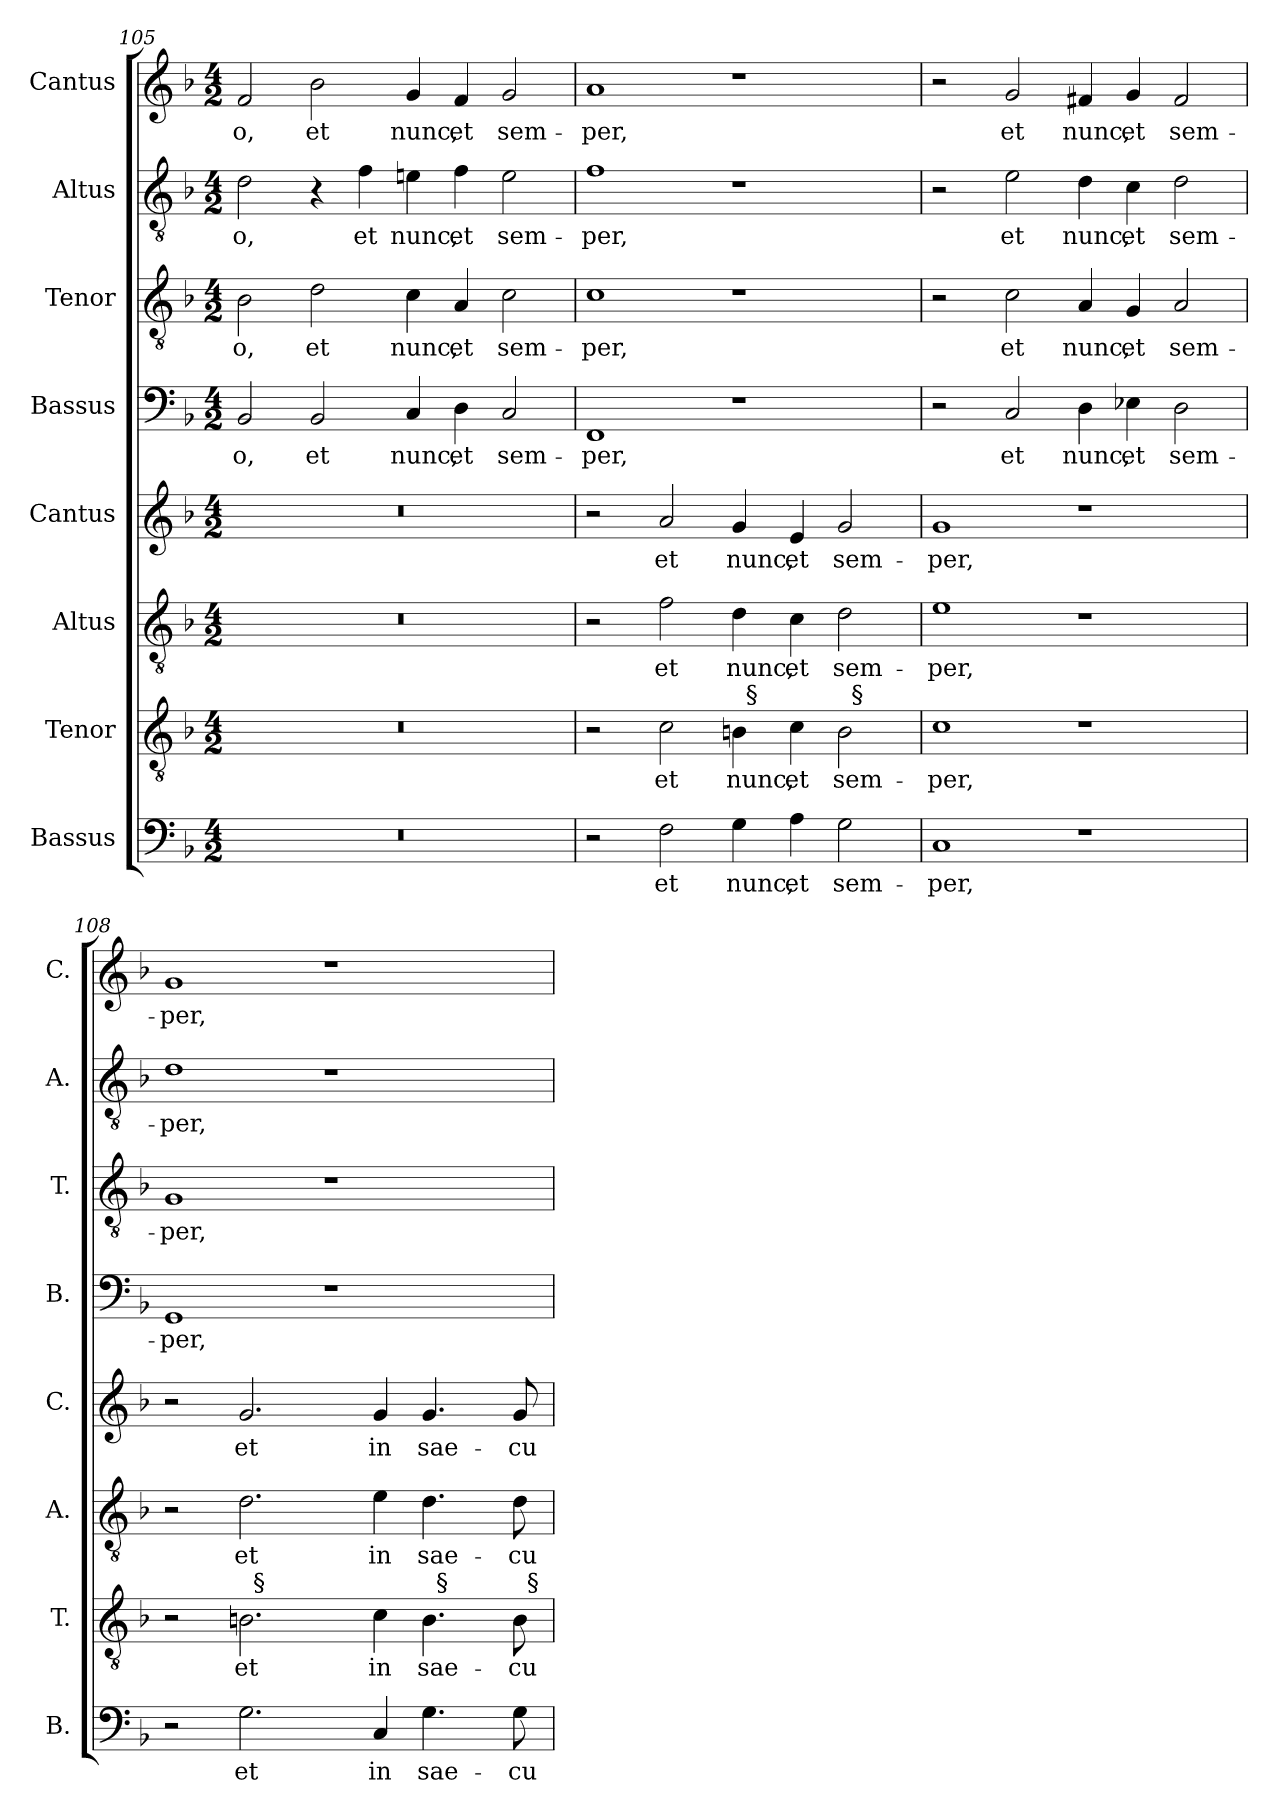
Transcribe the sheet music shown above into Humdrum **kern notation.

**kern	**text	**kern	**text	**kern	**text	**kern	**text	**kern	**text	**kern	**text	**kern	**text	**kern	**text
*part8	*part8	*part7	*part7	*part6	*part6	*part5	*part5	*part4	*part4	*part3	*part3	*part2	*part2	*part1	*part1
*staff8	*staff8	*staff7	*staff7	*staff6	*staff6	*staff5	*staff5	*staff4	*staff4	*staff3	*staff3	*staff2	*staff2	*staff1	*staff1
*I"Bassus	*	*I"Tenor	*	*I"Altus	*	*I"Cantus	*	*I"Bassus	*	*I"Tenor	*	*I"Altus	*	*I"Cantus	*
*I'B.	*	*I'T.	*	*I'A.	*	*I'C.	*	*I'B.	*	*I'T.	*	*I'A.	*	*I'C.	*
*clefF4	*	*clefGv2	*	*clefGv2	*	*clefG2	*	*clefF4	*	*clefGv2	*	*clefGv2	*	*clefG2	*
*	*	*ITrd7c12	*	*ITrd7c12	*	*	*	*	*	*ITrd7c12	*	*ITrd7c12	*	*	*
*k[b-]	*	*k[b-]	*	*k[b-]	*	*k[b-]	*	*k[b-]	*	*k[b-]	*	*k[b-]	*	*k[b-]	*
*F:	*	*F:	*	*F:	*	*F:	*	*F:	*	*F:	*	*F:	*	*F:	*
*M4/2	*	*M4/2	*	*M4/2	*	*M4/2	*	*M4/2	*	*M4/2	*	*M4/2	*	*M4/2	*
=105	=105	=105	=105	=105	=105	=105	=105	=105	=105	=105	=105	=105	=105	=105	=105
!LO:N:vis=1	!	!LO:N:vis=1	!	!LO:N:vis=1	!	!LO:N:vis=1	!	!	!LO:LY:b	!	!LO:LY:b	!	!LO:LY:b	!	!LO:LY:b
0r	.	0r	.	0r	.	0r	.	2BB-/	-o,	2BB-\	-o,	2D\	-o,	2f/	-o,
!	!	!	!	!	!	!	!	!	!LO:LY:b	!	!LO:LY:b	!	!	!	!LO:LY:b
.	.	.	.	.	.	.	.	2BB-/	et	2D\	et	4r	.	2b-\	et
!	!	!	!	!	!	!	!	!	!	!	!	!	!LO:LY:b	!	!
.	.	.	.	.	.	.	.	.	.	.	.	4F\	et	.	.
!	!	!	!	!	!	!	!	!	!LO:LY:b	!	!LO:LY:b	!	!LO:LY:b	!	!LO:LY:b
.	.	.	.	.	.	.	.	4C/	nunc,	4C\	nunc,	4En\	nunc,	4g/	nunc,
!	!	!	!	!	!	!	!	!	!LO:LY:b	!	!LO:LY:b	!	!LO:LY:b	!	!LO:LY:b
.	.	.	.	.	.	.	.	4D\	et	4AA/	et	4F\	et	4f/	et
!	!	!	!	!	!	!	!	!	!LO:LY:b	!	!LO:LY:b	!	!LO:LY:b	!	!LO:LY:b
.	.	.	.	.	.	.	.	2C/	sem-	2C\	sem-	2E\	sem-	2g/	sem-
=106	=106	=106	=106	=106	=106	=106	=106	=106	=106	=106	=106	=106	=106	=106	=106
!	!	!	!	!	!	!	!	!	!LO:LY:b	!	!LO:LY:b	!	!LO:LY:b	!	!LO:LY:b
*	*	*^	*	*	*	*	*	*	*	*	*	*	*	*	*
2r	.	2r	1ryy	.	2r	.	2r	.	1FF	-per,	1C	-per,	1F	-per,	1a	-per,
!	!LO:LY:b	!	!	!LO:LY:b	!	!LO:LY:b	!	!LO:LY:b	!	!	!	!	!	!	!	!
2F\	et	2C\	.	et	2F\	et	2a/	et	.	.	.	.	.	.	.	.
!	!LO:LY:b	!	!	!LO:LY:b	!	!LO:LY:b	!	!LO:LY:b	!	!	!	!	!	!	!	!
4G\	nunc,	4BB\	32ryy	nunc,	4D\	nunc,	4g/	nunc,	1r	.	1r	.	1r	.	1r	.
!	!	!	!LO:TX:a:t=§	!	!	!	!	!	!	!	!	!	!	!	!	!
.	.	.	2ryy	.	.	.	.	.	.	.	.	.	.	.	.	.
!	!LO:LY:b	!	!	!LO:LY:b	!	!LO:LY:b	!	!LO:LY:b	!	!	!	!	!	!	!	!
4A\	et	4C\	.	et	4C\	et	4e/	et	.	.	.	.	.	.	.	.
!	!LO:LY:b	!	!	!LO:LY:b	!	!LO:LY:b	!	!LO:LY:b	!	!	!	!	!	!	!	!
2G\	sem-	2BB\	.	sem-	2D\	sem-	2g/	sem-	.	.	.	.	.	.	.	.
!	!	!	!LO:TX:a:t=§	!	!	!	!	!	!	!	!	!	!	!	!	!
.	.	.	4...ryy	.	.	.	.	.	.	.	.	.	.	.	.	.
!!LO:PB:g=z
=107	=107	=107	=107	=107	=107	=107	=107	=107	=107	=107	=107	=107	=107	=107	=107	=107
!	!LO:LY:b	!	!	!LO:LY:b	!	!LO:LY:b	!	!LO:LY:b	!	!	!	!	!	!	!	!
*	*	*v	*v	*	*	*	*	*	*	*	*	*	*	*	*	*
1C	-per,	1C	-per,	1E	-per,	1g	-per,	2r	.	2r	.	2r	.	2r	.
!	!	!	!	!	!	!	!	!	!LO:LY:b	!	!LO:LY:b	!	!LO:LY:b	!	!LO:LY:b
.	.	.	.	.	.	.	.	2C/	et	2C\	et	2E\	et	2g/	et
!	!	!	!	!	!	!	!	!	!LO:LY:b	!	!LO:LY:b	!	!LO:LY:b	!	!LO:LY:b
1r	.	1r	.	1r	.	1r	.	4D\	nunc,	4AA/	nunc,	4D\	nunc,	4f#X/	nunc,
!	!	!	!	!	!	!	!	!	!LO:LY:b	!	!LO:LY:b	!	!LO:LY:b	!	!LO:LY:b
.	.	.	.	.	.	.	.	4E-X\	et	4GG/	et	4C\	et	4g/	et
!	!	!	!	!	!	!	!	!	!LO:LY:b	!	!LO:LY:b	!	!LO:LY:b	!	!LO:LY:b
.	.	.	.	.	.	.	.	2D\	sem-	2AA/	sem-	2D\	sem-	2f#/	sem-
=108	=108	=108	=108	=108	=108	=108	=108	=108	=108	=108	=108	=108	=108	=108	=108
!	!	!	!	!	!	!	!	!	!LO:LY:b	!	!LO:LY:b	!	!LO:LY:b	!	!LO:LY:b
*	*	*^	*	*	*	*	*	*	*	*	*	*	*	*	*
*	*	*	*^	*	*	*	*	*	*	*	*	*	*	*	*	*
2r	.	2r	2ryy	1ryy	.	2r	.	2r	.	1GG	-per,	1GG	-per,	1D	-per,	1g	-per,
!	!LO:LY:b	!	!	!	!LO:LY:b	!	!LO:LY:b	!	!LO:LY:b	!	!	!	!	!	!	!	!
2.G\	et	2.BB\	32ryy	.	et	2.D\	et	2.g/	et	.	.	.	.	.	.	.	.
!	!	!	!LO:TX:a:t=§	!	!	!	!	!	!	!	!	!	!	!	!	!	!
.	.	.	1ryy	.	.	.	.	.	.	.	.	.	.	.	.	.	.
.	.	.	.	2ryy	.	.	.	.	.	1r	.	1r	.	1r	.	1r	.
!	!LO:LY:b	!	!	!	!LO:LY:b	!	!LO:LY:b	!	!LO:LY:b	!	!	!	!	!	!	!	!
4C/	in	4C\	.	.	in	4E\	in	4g/	in	.	.	.	.	.	.	.	.
!	!LO:LY:b	!	!	!	!LO:LY:b	!	!LO:LY:b	!	!LO:LY:b	!	!	!	!	!	!	!	!
4.G\	sae-	4.BB\	.	4ryy	sae-	4.D\	sae-	4.g/	sae-	.	.	.	.	.	.	.	.
!	!	!	!LO:TX:a:t=§	!	!	!	!	!	!	!	!	!	!	!	!	!	!
.	.	.	4...ryy	.	.	.	.	.	.	.	.	.	.	.	.	.	.
.	.	.	.	8ryy	.	.	.	.	.	.	.	.	.	.	.	.	.
!	!LO:LY:b	!	!	!	!LO:LY:b	!	!LO:LY:b	!	!LO:LY:b	!	!	!	!	!	!	!	!
8G\	-cu-	8BB\	.	32ryy	-cu-	8D\	-cu-	8g/	-cu-	.	.	.	.	.	.	.	.
!	!	!	!	!LO:TX:a:t=§	!	!	!	!	!	!	!	!	!	!	!	!	!
.	.	.	.	16.ryy	.	.	.	.	.	.	.	.	.	.	.	.	.
*	*	*v	*v	*v	*	*	*	*	*	*	*	*	*	*	*	*	*
=	=	=	=	=	=	=	=	=	=	=	=	=	=	=	=
*-	*-	*-	*-	*-	*-	*-	*-	*-	*-	*-	*-	*-	*-	*-	*-
